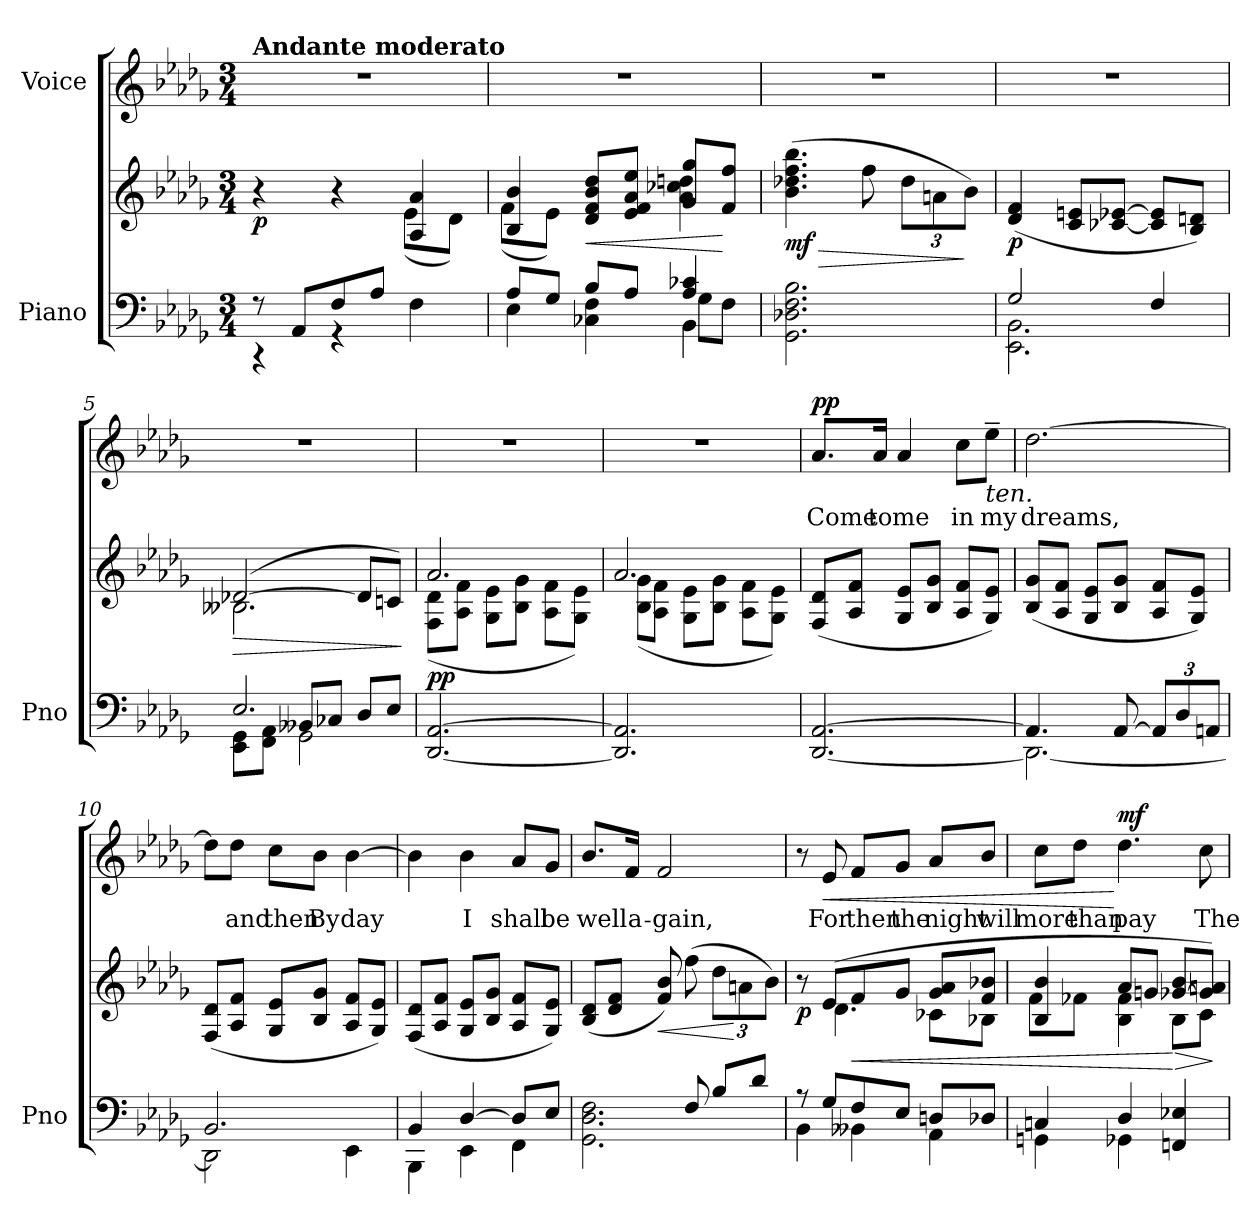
**kern	**kern	**dynam	**kern	**text	**dynam
*part2	*part2	*part2	*part1	*part1	*part1
*staff3	*staff2	*staff2/3	*staff1	*staff1	*staff1
*I"Piano	*	*	*I"Voice	*	*
*I'Pno	*	*	*	*	*
*clefF4	*clefG2	*	*clefG2	*	*
*k[b-e-a-d-g-]	*k[b-e-a-d-g-]	*	*k[b-e-a-d-g-]	*	*
*M3/4	*M3/4	*	*M3/4	*	*
=1	=1	=1	=1	=1	=1
*^	*^	*	*	*	*
!	!	!	!	!	!LO:TX:a:B:t=Andante moderato	!	!
!	!	!	!	!LO:DY:b	!	!	!
8r	4r	4r	2ryy	p	2.r	.	.
(8AA-/L	.	.	.	.	.	.	.
8F/	4r	4r	.	.	.	.	.
8A-/J	.	.	.	.	.	.	.
4ryy	4F\	(4A-/ 4a-/	(8e-\L)	.	.	.	.
.	.	.	8d-\J)	.	.	.	.
=2	=2	=2	=2	=2	=2	=2	=2
*	*^	*	*	*	*	*	*
8A-/L	4E-\	4ryy	4B-/ 4b-/	(8f\L	.	2.r	.	.
8G-/J	.	.	.	8e-\J)	.	.	.	.
!	!	!	!	!	!LO:HP:b	!	!	!
8B-/L	4C-X\ 4F\	4ryy	8d-/ 8f/ 8b-/ 8dd-/L	4ryy	<	.	.	.
8A-/J	.	.	8e-/ 8f/ 8a-/ 8ee-/J	.	.	.	.	.
4A-/ 4c-X/	4BB-\	8G-\L	8g-/ 8gg-/L	4a-\ 4cc-X\ 4ddn\	.	.	.	.
.	.	8F\J	8f/ 8ff/J)	.	[	.	.	.
*	*	*	*v	*v	*	*	*	*
=3	=3	=3	=3	=3	=3	=3	=3
!	!	!	!	!LO:HP:b	!	!	!
!	!	!	!	!LO:DY:n=1:b	!	!	!
*v	*v	*v	*	*	*	*	*
2.GG-\ 2.D-X\ 2.F\ 2.B-\	(4.b-\ 4.dd-X\ 4.ff\ 4.bb-\	> mf	2.r	.	.
.	8ff\	.	.	.	.
*	*Xbrackettup	*	*	*	*
.	12dd-\L	.	.	.	.
.	12an\	.	.	.	.
.	12b-\J)	]	.	.	.
=4	=4	=4	=4	=4	=4
*^	*	*	*	*	*
!	!	!	!LO:DY:b	!	!	!
2G-/	2.EE-\ 2.BB-\	(>4d-/ 4f/	p	2.r	.	.
.	.	8c/ 8en/L	.	.	.	.
.	.	[8c-X/ [8e-X/J	.	.	.	.
4F/	.	8c-/] 8e-/]L	.	.	.	.
.	.	8B-/ 8dn/J)	.	.	.	.
!!LO:LB:g=z
=5	=5	=5	=5	=5	=5	=5
*	*^	*	*	*	*	*
!	!	!	!	!LO:HP:b	!	!	!
*	*	*	*^	*	*	*	*
2.E-/	8EE-\ 8GG-\L	4ryy	([2d-X/	2.B--X\	>	2.r	.	.
.	8FF\ 8AA-\J	.	.	.	.	.	.	.
.	8BB--X/L	2GG-\	.	.	.	.	.	.
.	8C-X/J	.	.	.	.	.	.	.
.	8D-/L	.	8d-/L]	.	.	.	.	.
.	8E-/J	.	8cn/J)	.	.	.	.	.
*v	*v	*v	*	*	*	*	*	*
*	*v	*v	*	*	*	*
.	.	]	.	.	.
=6	=6	=6	=6	=6	=6
*	*^	*	*	*	*
!	!	!	!LO:DY:b	!	!	!
[2.DD-/ [2.AA-/	2.a-/	(8F\ 8d-\L	pp	2.r	.	.
.	.	8A-\ 8f\J	.	.	.	.
.	.	8G-\ 8e-\L	.	.	.	.
.	.	8B-\ 8g-\J	.	.	.	.
.	.	8A-\ 8f\L	.	.	.	.
.	.	8G-\ 8e-\J)	.	.	.	.
=7	=7	=7	=7	=7	=7	=7
2.DD-/] 2.AA-/]	2.a-/	(8B-\ 8g-\L	.	2.r	.	.
.	.	8A-\ 8f\J	.	.	.	.
.	.	8G-\ 8e-\L	.	.	.	.
.	.	8B-\ 8g-\J	.	.	.	.
.	.	8A-\ 8f\L	.	.	.	.
.	.	8G-\ 8e-\J)	.	.	.	.
=8	=8	=8	=8	=8	=8	=8
!	!	!	!	!	!LO:LY:b	!LO:DY:a
*	*v	*v	*	*	*	*
[<2.DD-/ [2.AA-/	(8F/ 8d-/L	.	8.a-/L	Come	pp
.	8A-/ 8f/J	.	.	.	.
!	!	!	!	!LO:LY:b	!
.	.	.	16a-/Jk	to	.
!	!	!	!	!LO:LY:b	!
.	8G-/ 8e-/L	.	4a-/	me	.
.	8B-/ 8g-/J	.	.	.	.
!	!	!	!	!LO:LY:b	!
.	8A-/ 8f/L	.	8cc\L	in	.
!	!	!	!LO:TX:b:i:t=ten.	!	!
!	!	!	!	!LO:LY:b	!
.	8G-/ 8e-/J)	.	8ee-~\J	my	.
!!LO:LB:g=z
=9	=9	=9	=9	=9	=9
*^	*	*	*	*	*
!	!	!	!	!	!LO:LY:b	!
4.AA-/]	2.DD-\_	(8B-/ 8g-/L	.	[2.dd-\	dreams,	.
.	.	8A-/ 8f/J	.	.	.	.
.	.	8G-/ 8e-/L	.	.	.	.
[<8AA-/	.	8B-/ 8g-/J	.	.	.	.
*Xbrackettup	*	*	*	*	*	*
12AA-/L]	.	8A-/ 8f/L	.	.	.	.
12D-/	.	.	.	.	.	.
.	.	8G-/ 8e-/J)	.	.	.	.
12AAn/J	.	.	.	.	.	.
=10	=10	=10	=10	=10	=10	=10
2.BB-/	2DD-\]	(8F/ 8d-/L	.	8dd-\L]	.	.
!	!	!	!	!	!LO:LY:b	!
.	.	8A-/ 8f/J	.	8dd-\J	and	.
!	!	!	!	!	!LO:LY:b	!
.	.	8G-/ 8e-/L	.	8cc\L	then	.
!	!	!	!	!	!LO:LY:b	!
.	.	8B-/ 8g-/J	.	8b-\J	By	.
!	!	!	!	!	!LO:LY:b	!
.	4EE-\	8A-/ 8f/L	.	[4b-\	day	.
.	.	8G-/ 8e-/J)	.	.	.	.
=11	=11	=11	=11	=11	=11	=11
4BB-/	4BBB-\	(8F/ 8d-/L	.	4b-\]	.	.
.	.	8A-/ 8f/J	.	.	.	.
!	!	!	!	!	!LO:LY:b	!
[4D-/	4EE-\	8G-/ 8e-/L	.	4b-\	I	.
.	.	8B-/ 8g-/J	.	.	.	.
!	!	!	!	!	!LO:LY:b	!
8D-/L]	4FF\	8A-/ 8f/L	.	8a-/L	shall	.
!	!	!	!	!	!LO:LY:b	!
8E-/J	.	8G-/ 8e-/J)	.	8g-/J	be	.
=12	=12	=12	=12	=12	=12	=12
!	!	!	!	!	!LO:LY:b	!
4.ryy	2.GG-\ 2.D-\ 2.F\	(<8B-/ 8d-/L	.	8.b-/L	well	.
.	.	8d-/ 8f/J	.	.	.	.
!	!	!	!	!	!LO:LY:b	!
.	.	.	.	16f/Jk	a-	.
!	!	!	!LO:HP:b	!	!LO:LY:b	!
.	.	8f/ 8b-/)	<	2f/	-gain,	.
8F/	.	(8ff\	.	.	.	.
*	*	*brackettup	*	*	*	*
8B-/L	.	12dd-\L	.	.	.	.
.	.	12an\	[	.	.	.
8d-/J	.	.	.	.	.	.
.	.	12b-\J)	.	.	.	.
!!LO:PB:g=z
=13	=13	=13	=13	=13	=13	=13
*	*	*^	*	*	*	*
!	!	!	!	!LO:DY:b	!	!	!
8r	4BB-\	8r	8ryy	p	8r	.	.
!	!	!	!	!	!	!LO:LY:b	!LO:HP:b
8G-/L	.	(8e-/L	4.d-\	.	8e-/	For	<
!	!	!	!	!LO:HP:b	!	!LO:LY:b	!
8F/	4BB--X\	8f/	.	<	8f/L	then	.
!	!	!	!	!	!	!LO:LY:b	!
8E-/J	.	8g-/J	.	.	8g-/J	the	.
!	!	!	!	!	!	!LO:LY:b	!
8Dn/L	4AA-\	8g-/ 8a-/L	8c-X\L	.	8a-/L	night	.
!	!	!	!	!	!	!LO:LY:b	!
8D-X/J	.	8f/ 8b-X/J	8B-X\J	.	8b-/J	will	.
=14	=14	=14	=14	=14	=14	=14	=14
!	!	!	!	!	!	!LO:LY:b	!
4Cn/	4GGn\	4B-/ 4b-/	8f\L	.	8cc\L	more	.
!	!	!	!	!	!	!LO:LY:b	!
.	.	.	8f-X\J	.	8dd-\J	than	.
!	!	!	!	!	!	!LO:LY:b	!LO:DY:n=1:a
4D-/	4GG-X\	8a-/L	4B-\ 4f-\	.	4.dd-\	pay	[ mf
.	.	8gn/J	.	.	.	.	.
!	!	!	!	!LO:HP:n=1:b	!	!	!
4ryy	4FFn/ 4E-X/	[<8g-X/ 8b-/L	8B-\L	[ >	.	.	.
!	!	!	!	!	!	!LO:LY:b	!
.	.	8g-/] 8an/J)	8c\J	.	8cc\	The	.
*v	*v	*	*	*	*	*	*
*	*v	*v	*	*	*	*
.	.	]	.	.	.
=	=	=	=	=	=
*-	*-	*-	*-	*-	*-
